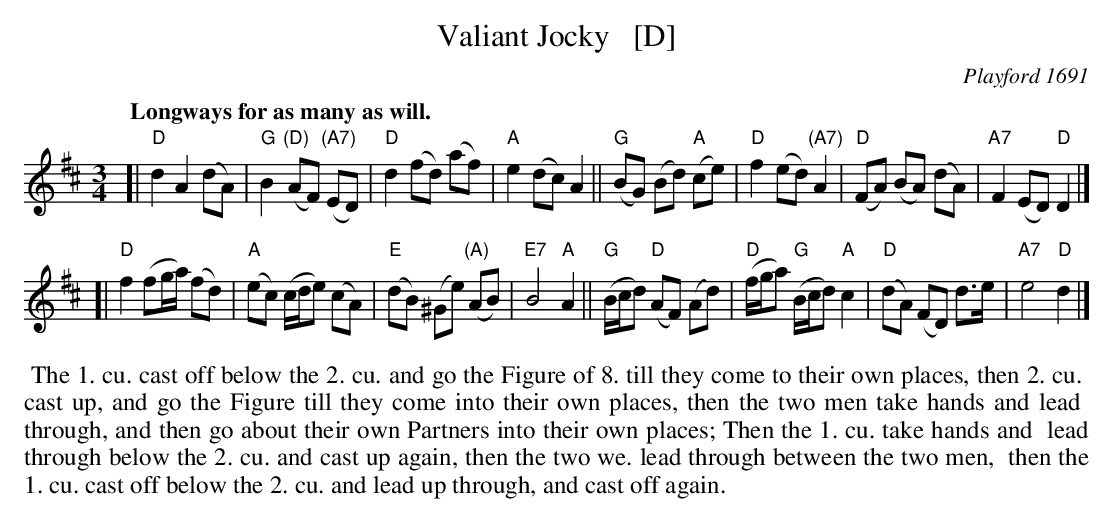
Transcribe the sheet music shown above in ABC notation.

X:1
T: Valiant Jocky   [D]
O: Playford 1691
Q: "Longways for as many as will."
M: 3/4
L: 1/8
K: D
[|\
"D"d2 A2 (dA) | "G"B2 "(D)"(AF) "(A7)"(ED) | "D"d2 (fd) (af) | "A"e2(dc) A2 ||\
"G"(BG) (Bd) "A"(ce) | "D"f2 (ed) "(A7)"A2 | "D"(FA) (BA) (dA) | "A7"F2 (ED) "D"D2 |]
[|\
"D"f2 (fg/a/) (fd) | "A"(ec) (c/d/e) (cA) | "E"(dB) (^Ge) "(A)"(AB) | "E7"B4 "A"A2 ||\
"G"(B/c/d) "D"(AF) (Ad) | "D"(f/g/a) "G"(B/c/d) "A"c2 | "D"(dA) (FD) d>e | "A7"e4 "D"d2 |]
